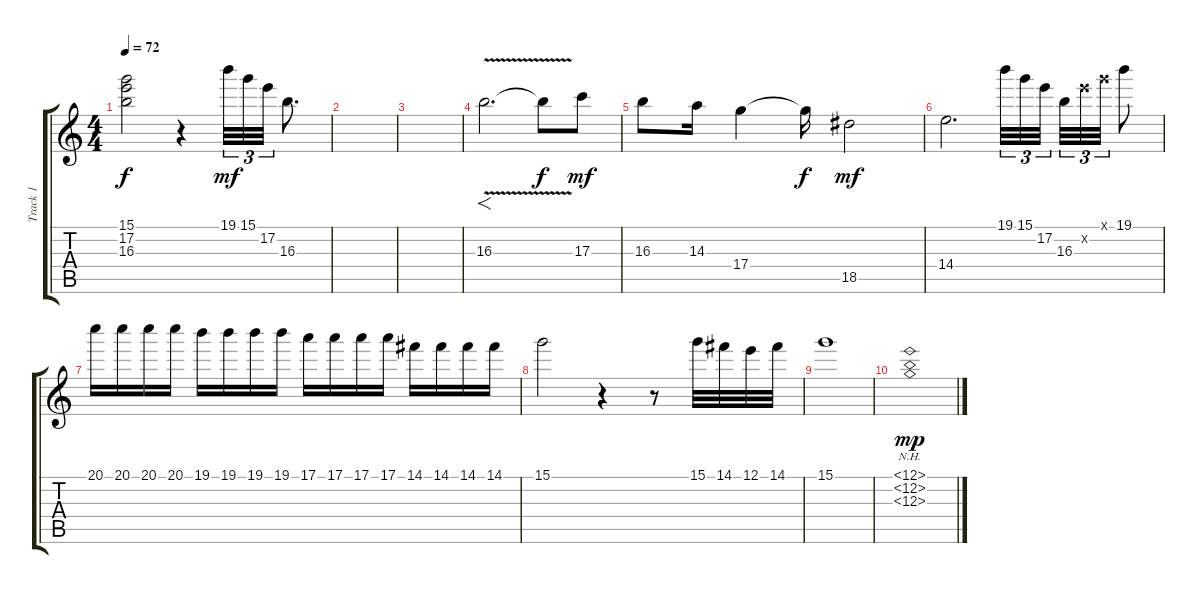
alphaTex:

\track ("Track 1" "Track 1") {instrument distortionguitar}
\staff {score tabs}
\tuning (E4 B3 G3 D3 A2 E2) {hide}
\ts (4 4)
\tempo 72
\clef g2
\ks c
(15.1{t} 17.2{t} 16.3{t}).2{dy f} r.4 19.1.32{tu (3 2) dy mf} 15.1.32{tu (3 2)} 17.2.32{tu (3 2)} 16.3.8{d} |
|
|
16.3{v}.2{f d} 16.3{t}.8{dy f} 17.3.8{dy mf} |
16.3.8 14.3.16 17.4.4 17.4{t}.16{dy f} 18.5.2{dy mf} |
14.4.2{d} 19.1.32{tu (3 2)} 15.1.32{tu (3 2)} 17.2.32{tu (3 2) beam splitsecondary} 16.3.32{tu (3 2)} 17.2{x}.32{tu (3 2)} 15.1{x}.32{tu (3 2)} 19.1.8 |
20.1.16 20.1.16 20.1.16 20.1.16 19.1.16 19.1.16 19.1.16 19.1.16 17.1.16 17.1.16 17.1.16 17.1.16 14.1.16 14.1.16 14.1.16 14.1.16 |
15.1.2 r.4 r.8 15.1.32 14.1.32 12.1.32 14.1.32 |
15.1.1 |
(12.1{nh} 12.2{nh} 12.3{nh}).1{dy mp}
